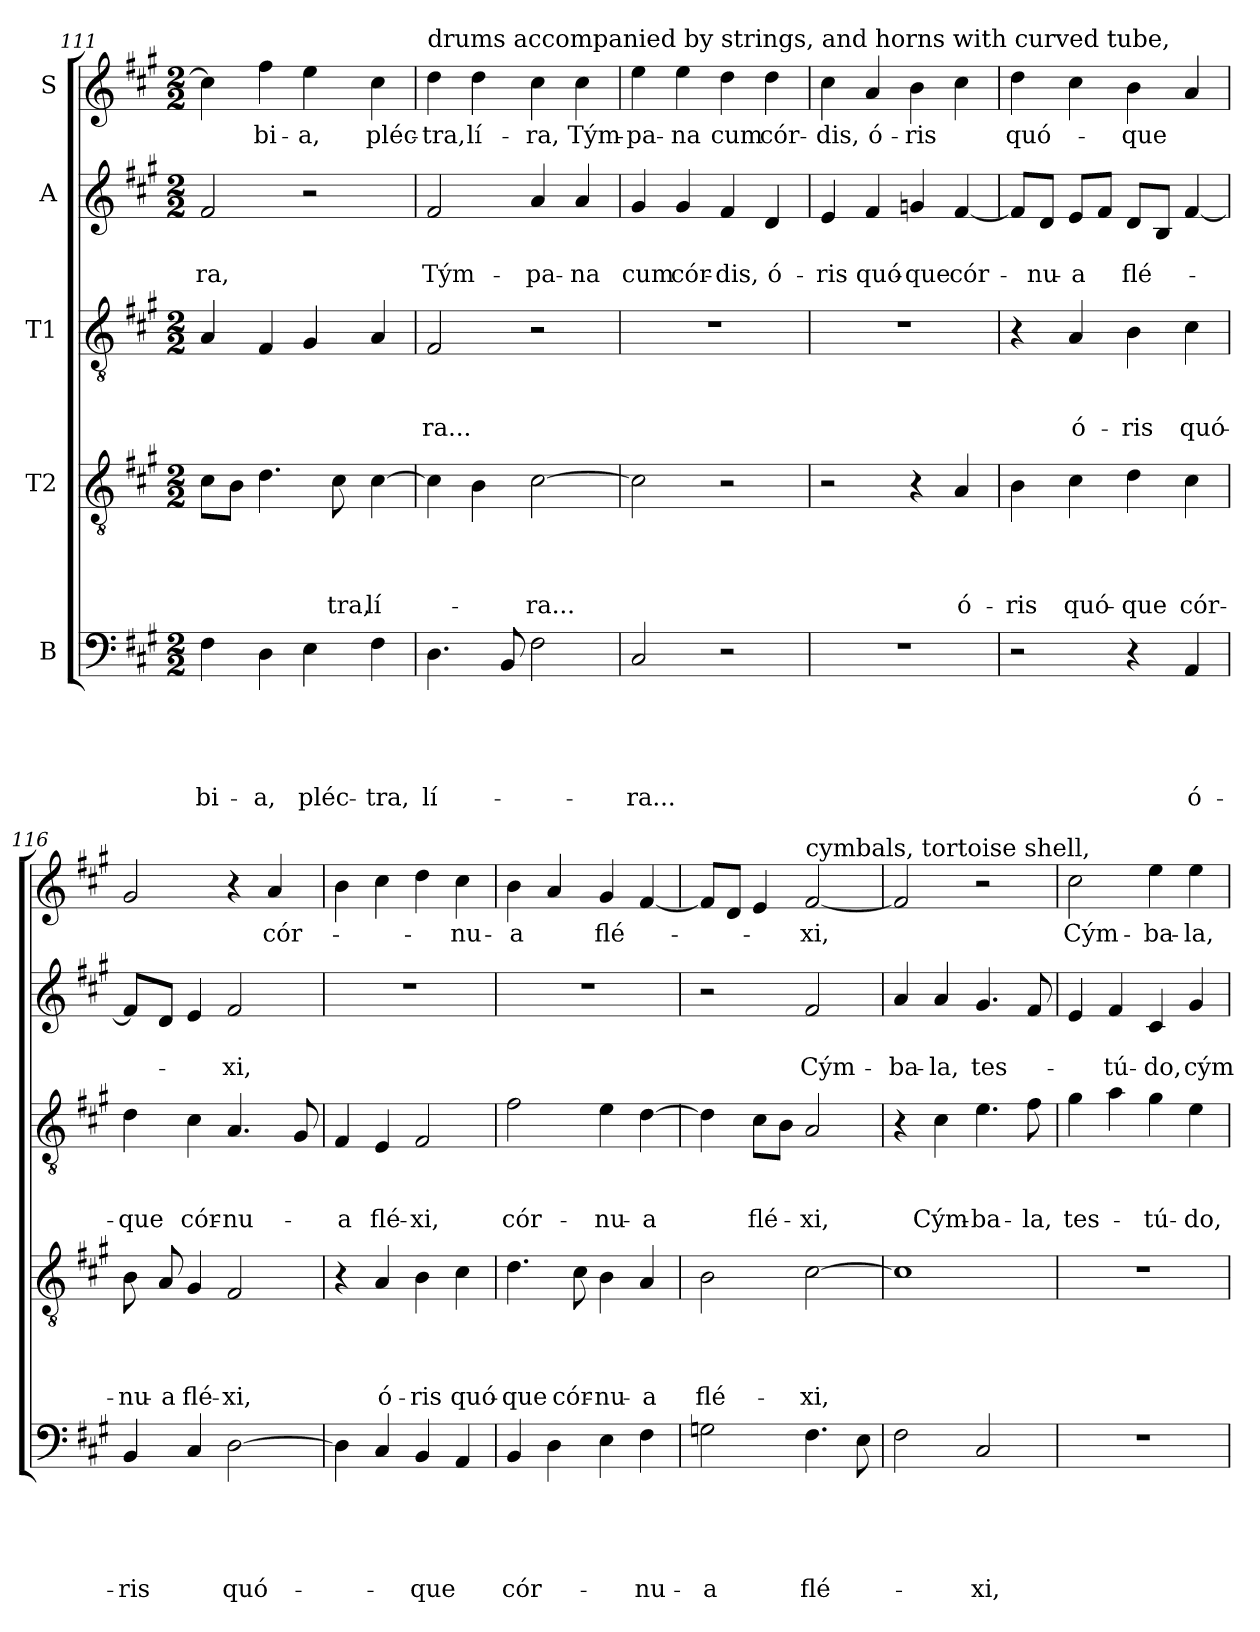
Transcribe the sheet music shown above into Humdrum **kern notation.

**kern	**text	**text	**text	**text	**text	**kern	**text	**text	**text	**text	**kern	**text	**text	**text	**kern	**text	**text	**kern	**text
*part5	*part5	*part5	*part5	*part5	*part5	*part4	*part4	*part4	*part4	*part4	*part3	*part3	*part3	*part3	*part2	*part2	*part2	*part1	*part1
*staff5	*staff5	*staff5	*staff5	*staff5	*staff5	*staff4	*staff4	*staff4	*staff4	*staff4	*staff3	*staff3	*staff3	*staff3	*staff2	*staff2	*staff2	*staff1	*staff1
*I"B	*	*	*	*	*	*I"T2	*	*	*	*	*I"T1	*	*	*	*I"A	*	*	*I"S	*
*clefF4	*	*	*	*	*	*clefGv2	*	*	*	*	*clefGv2	*	*	*	*clefG2	*	*	*clefG2	*
*k[f#c#g#]	*	*	*	*	*	*k[f#c#g#]	*	*	*	*	*k[f#c#g#]	*	*	*	*k[f#c#g#]	*	*	*k[f#c#g#]	*
*A:	*	*	*	*	*	*A:	*	*	*	*	*A:	*	*	*	*A:	*	*	*A:	*
*M2/2	*	*	*	*	*	*M2/2	*	*	*	*	*M2/2	*	*	*	*M2/2	*	*	*M2/2	*
=111	=111	=111	=111	=111	=111	=111	=111	=111	=111	=111	=111	=111	=111	=111	=111	=111	=111	=111	=111
!	!	!	!	!	!LO:LY:b	!	!	!	!	!	!	!	!	!	!	!	!LO:LY:b	!	!
4F#\	.	.	.	.	-bi-	8c#\L	.	.	.	.	4A/	.	.	.	2f#/	.	-ra,	4cc#\]	.
.	.	.	.	.	.	8B\J	.	.	.	.	.	.	.	.	.	.	.	.	.
!	!	!	!	!	!LO:LY:b	!	!	!	!	!	!	!	!	!	!	!	!	!	!LO:LY:b
4D\	.	.	.	.	-a,	4.d\	.	.	.	.	4F#/	.	.	.	.	.	.	4ff#\	-bi-
!	!	!	!	!	!LO:LY:b	!	!	!	!	!	!	!	!	!	!	!	!	!	!LO:LY:b
4E\	.	.	.	.	pléc-	.	.	.	.	.	4G#/	.	.	.	2r	.	.	4ee\	-a,
!	!	!	!	!	!	!	!	!	!	!LO:LY:b	!	!	!	!	!	!	!	!	!
.	.	.	.	.	.	8c#\	.	.	.	-tra,	.	.	.	.	.	.	.	.	.
!	!	!	!	!	!LO:LY:b	!	!	!	!	!LO:LY:b	!	!	!	!	!	!	!	!	!LO:LY:b
4F#\	.	.	.	.	-tra,	[4c#\	.	.	.	lí-	4A/	.	.	.	.	.	.	4cc#\	pléc-
=112	=112	=112	=112	=112	=112	=112	=112	=112	=112	=112	=112	=112	=112	=112	=112	=112	=112	=112	=112
!	!	!	!	!	!	!	!	!	!	!	!	!	!	!	!	!	!	!LO:TX:a:t=drums accompanied by strings, and horns with curved tube,	!
!	!	!	!	!	!LO:LY:b	!	!	!	!	!	!	!	!	!LO:LY:b	!	!	!LO:LY:b	!	!LO:LY:b
4.D\	.	.	.	.	lí-	4c#\]	.	.	.	.	2F#/	.	.	-ra...	2f#/	.	Tým-	4dd\	-tra,
!	!	!	!	!	!	!	!	!	!	!	!	!	!	!	!	!	!	!	!LO:LY:b
.	.	.	.	.	.	4B\	.	.	.	.	.	.	.	.	.	.	.	4dd\	lí-
8BB/	.	.	.	.	.	.	.	.	.	.	.	.	.	.	.	.	.	.	.
!	!	!	!	!	!	!	!	!	!	!LO:LY:b	!	!	!	!	!	!	!LO:LY:b	!	!LO:LY:b
2F#\	.	.	.	.	.	[2c#\	.	.	.	-ra...	2r	.	.	.	4a/	.	-pa-	4cc#\	-ra,
!	!	!	!	!	!	!	!	!	!	!	!	!	!	!	!	!	!LO:LY:b	!	!LO:LY:b
.	.	.	.	.	.	.	.	.	.	.	.	.	.	.	4a/	.	-na	4cc#\	Tým-
!!LO:LB:g=z
=113	=113	=113	=113	=113	=113	=113	=113	=113	=113	=113	=113	=113	=113	=113	=113	=113	=113	=113	=113
!	!	!	!	!	!LO:LY:b	!	!	!	!	!	!	!	!	!	!	!	!LO:LY:b	!	!LO:LY:b
2C#/	.	.	.	.	-ra...	2c#\]	.	.	.	.	1r	.	.	.	4g#/	.	cum	4ee\	-pa-
!	!	!	!	!	!	!	!	!	!	!	!	!	!	!	!	!	!LO:LY:b	!	!LO:LY:b
.	.	.	.	.	.	.	.	.	.	.	.	.	.	.	4g#/	.	cór-	4ee\	-na
!	!	!	!	!	!	!	!	!	!	!	!	!	!	!	!	!	!LO:LY:b	!	!LO:LY:b
2r	.	.	.	.	.	2r	.	.	.	.	.	.	.	.	4f#/	.	-dis,	4dd\	cum
!	!	!	!	!	!	!	!	!	!	!	!	!	!	!	!	!	!LO:LY:b	!	!LO:LY:b
.	.	.	.	.	.	.	.	.	.	.	.	.	.	.	4d/	.	ó-	4dd\	cór-
=114	=114	=114	=114	=114	=114	=114	=114	=114	=114	=114	=114	=114	=114	=114	=114	=114	=114	=114	=114
!	!	!	!	!	!	!	!	!	!	!	!	!	!	!	!	!	!LO:LY:b	!	!LO:LY:b
1r	.	.	.	.	.	2r	.	.	.	.	1r	.	.	.	4e/	.	-ris	4cc#\	-dis,
!	!	!	!	!	!	!	!	!	!	!	!	!	!	!	!	!	!LO:LY:b	!	!LO:LY:b
.	.	.	.	.	.	.	.	.	.	.	.	.	.	.	4f#/	.	quó-	4a/	ó-
!	!	!	!	!	!	!	!	!	!	!	!	!	!	!	!	!	!LO:LY:b	!	!LO:LY:b
.	.	.	.	.	.	4r	.	.	.	.	.	.	.	.	4gni/	.	-que	4b\	-ris
!	!	!	!	!	!	!	!	!	!	!LO:LY:b	!	!	!	!	!	!	!LO:LY:b	!	!
.	.	.	.	.	.	4A/	.	.	.	ó-	.	.	.	.	[4f#/	.	cór-	4cc#\	.
=115	=115	=115	=115	=115	=115	=115	=115	=115	=115	=115	=115	=115	=115	=115	=115	=115	=115	=115	=115
!	!	!	!	!	!	!	!	!	!	!LO:LY:b	!	!	!	!	!	!	!	!	!LO:LY:b
2r	.	.	.	.	.	4B\	.	.	.	-ris	4r	.	.	.	8f#/L]	.	.	4dd\	quó-
!	!	!	!	!	!	!	!	!	!	!	!	!	!	!	!	!	!LO:LY:b	!	!
.	.	.	.	.	.	.	.	.	.	.	.	.	.	.	8d/J	.	-nu-	.	.
!	!	!	!	!	!	!	!	!	!	!LO:LY:b	!	!	!	!LO:LY:b	!	!	!LO:LY:b	!	!
.	.	.	.	.	.	4c#\	.	.	.	quó-	4A/	.	.	ó-	8e/L	.	-a	4cc#\	.
.	.	.	.	.	.	.	.	.	.	.	.	.	.	.	8f#/J	.	.	.	.
!	!	!	!	!	!	!	!	!	!	!LO:LY:b	!	!	!	!LO:LY:b	!	!	!LO:LY:b	!	!LO:LY:b
4r	.	.	.	.	.	4d\	.	.	.	-que	4B\	.	.	-ris	8d/L	.	flé-	4b\	-que
.	.	.	.	.	.	.	.	.	.	.	.	.	.	.	8B/J	.	.	.	.
!	!	!	!	!	!LO:LY:b	!	!	!	!	!LO:LY:b	!	!	!	!LO:LY:b	!	!	!	!	!
4AA/	.	.	.	.	ó-	4c#\	.	.	.	cór-	4c#\	.	.	quó-	[4f#/	.	.	4a/	.
=116	=116	=116	=116	=116	=116	=116	=116	=116	=116	=116	=116	=116	=116	=116	=116	=116	=116	=116	=116
!	!	!	!	!	!LO:LY:b	!	!	!	!	!LO:LY:b	!	!	!	!LO:LY:b	!	!	!	!	!
4BB/	.	.	.	.	-ris	8B\	.	.	.	-nu-	4d\	.	.	-que	8f#/L]	.	.	2g#/	.
!	!	!	!	!	!	!	!	!	!	!LO:LY:b	!	!	!	!	!	!	!	!	!
.	.	.	.	.	.	8A/	.	.	.	-a	.	.	.	.	8d/J	.	.	.	.
!	!	!	!	!	!	!	!	!	!	!LO:LY:b	!	!	!	!LO:LY:b	!	!	!	!	!
4C#/	.	.	.	.	.	4G#/	.	.	.	flé-	4c#\	.	.	cór-	4e/	.	.	.	.
!	!	!	!	!	!LO:LY:b	!	!	!	!	!LO:LY:b	!	!	!	!LO:LY:b	!	!	!LO:LY:b	!	!
[2D\	.	.	.	.	quó-	2F#/	.	.	.	-xi,	4.A/	.	.	-nu-	2f#/	.	-xi,	4r	.
!	!	!	!	!	!	!	!	!	!	!	!	!	!	!	!	!	!	!	!LO:LY:b
.	.	.	.	.	.	.	.	.	.	.	.	.	.	.	.	.	.	4a/	cór-
.	.	.	.	.	.	.	.	.	.	.	8G#/	.	.	.	.	.	.	.	.
=117	=117	=117	=117	=117	=117	=117	=117	=117	=117	=117	=117	=117	=117	=117	=117	=117	=117	=117	=117
!	!	!	!	!	!	!	!	!	!	!	!	!	!	!LO:LY:b	!	!	!	!	!
4D\]	.	.	.	.	.	4r	.	.	.	.	4F#/	.	.	-a	1r	.	.	4b\	.
!	!	!	!	!	!	!	!	!	!	!LO:LY:b	!	!	!	!LO:LY:b	!	!	!	!	!
4C#/	.	.	.	.	.	4A/	.	.	.	ó-	4E/	.	.	flé-	.	.	.	4cc#\	.
!	!	!	!	!	!LO:LY:b	!	!	!	!	!LO:LY:b	!	!	!	!LO:LY:b	!	!	!	!	!
4BB/	.	.	.	.	-que	4B\	.	.	.	-ris	2F#/	.	.	-xi,	.	.	.	4dd\	.
!	!	!	!	!	!	!	!	!	!	!LO:LY:b	!	!	!	!	!	!	!	!	!LO:LY:b
4AA/	.	.	.	.	.	4c#\	.	.	.	quó-	.	.	.	.	.	.	.	4cc#\	-nu-
!!LO:PB:g=z
=118	=118	=118	=118	=118	=118	=118	=118	=118	=118	=118	=118	=118	=118	=118	=118	=118	=118	=118	=118
!	!	!	!	!	!LO:LY:b	!	!	!	!	!LO:LY:b	!	!	!	!LO:LY:b	!	!	!	!	!LO:LY:b
4BB/	.	.	.	.	cór-	4.d\	.	.	.	-que	2f#\	.	.	cór-	1r	.	.	4b\	-a
4D\	.	.	.	.	.	.	.	.	.	.	.	.	.	.	.	.	.	4a/	.
!	!	!	!	!	!	!	!	!	!	!LO:LY:b	!	!	!	!	!	!	!	!	!
.	.	.	.	.	.	8c#\	.	.	.	cór-	.	.	.	.	.	.	.	.	.
!	!	!	!	!	!	!	!	!	!	!LO:LY:b	!	!	!	!LO:LY:b	!	!	!	!	!LO:LY:b
4E\	.	.	.	.	.	4B\	.	.	.	-nu-	4e\	.	.	-nu-	.	.	.	4g#/	flé-
!	!	!	!	!	!LO:LY:b	!	!	!	!	!LO:LY:b	!	!	!	!LO:LY:b	!	!	!	!	!
4F#\	.	.	.	.	-nu-	4A/	.	.	.	-a	[4d\	.	.	-a	.	.	.	[4f#/	.
=119	=119	=119	=119	=119	=119	=119	=119	=119	=119	=119	=119	=119	=119	=119	=119	=119	=119	=119	=119
!	!	!	!	!	!LO:LY:b	!	!	!	!	!LO:LY:b	!	!	!	!	!	!	!	!	!
2Gni\	.	.	.	.	-a	2B\	.	.	.	flé-	4d\]	.	.	.	2r	.	.	8f#/L]	.
.	.	.	.	.	.	.	.	.	.	.	.	.	.	.	.	.	.	8d/J	.
!	!	!	!	!	!	!	!	!	!	!	!	!	!	!LO:LY:b	!	!	!	!	!
.	.	.	.	.	.	.	.	.	.	.	8c#\L	.	.	flé-	.	.	.	4e/	.
.	.	.	.	.	.	.	.	.	.	.	8B\J	.	.	.	.	.	.	.	.
!	!	!	!	!	!	!	!	!	!	!	!	!	!	!	!	!	!	!LO:TX:a:t=cymbals, tortoise shell,	!
!	!	!	!	!	!LO:LY:b	!	!	!	!	!LO:LY:b	!	!	!	!LO:LY:b	!	!	!LO:LY:b	!	!LO:LY:b
4.F#\	.	.	.	.	flé-	[2c#\	.	.	.	-xi,	2A/	.	.	-xi,	2f#/	.	Cým-	[2f#/	-xi,
8E\	.	.	.	.	.	.	.	.	.	.	.	.	.	.	.	.	.	.	.
=120	=120	=120	=120	=120	=120	=120	=120	=120	=120	=120	=120	=120	=120	=120	=120	=120	=120	=120	=120
!	!	!	!	!	!	!	!	!	!	!	!	!	!	!	!	!	!LO:LY:b	!	!
2F#\	.	.	.	.	.	1c#]	.	.	.	.	4r	.	.	.	4a/	.	-ba-	2f#/]	.
!	!	!	!	!	!	!	!	!	!	!	!	!	!	!LO:LY:b	!	!	!LO:LY:b	!	!
.	.	.	.	.	.	.	.	.	.	.	4c#\	.	.	Cým-	4a/	.	-la,	.	.
!	!	!	!	!	!LO:LY:b	!	!	!	!	!	!	!	!	!LO:LY:b	!	!	!LO:LY:b	!	!
2C#/	.	.	.	.	-xi,	.	.	.	.	.	4.e\	.	.	-ba-	4.g#/	.	tes-	2r	.
!	!	!	!	!	!	!	!	!	!	!	!	!	!	!LO:LY:b	!	!	!	!	!
.	.	.	.	.	.	.	.	.	.	.	8f#\	.	.	-la,	8f#/	.	.	.	.
=121	=121	=121	=121	=121	=121	=121	=121	=121	=121	=121	=121	=121	=121	=121	=121	=121	=121	=121	=121
!	!	!	!	!	!	!	!	!	!	!	!	!	!	!LO:LY:b	!	!	!	!	!LO:LY:b
1r	.	.	.	.	.	1r	.	.	.	.	4g#\	.	.	tes-	4e/	.	.	2cc#\	Cým-
!	!	!	!	!	!	!	!	!	!	!	!	!	!	!	!	!	!LO:LY:b	!	!
.	.	.	.	.	.	.	.	.	.	.	4a\	.	.	.	4f#/	.	-tú-	.	.
!	!	!	!	!	!	!	!	!	!	!	!	!	!	!LO:LY:b	!	!	!LO:LY:b	!	!LO:LY:b
.	.	.	.	.	.	.	.	.	.	.	4g#\	.	.	-tú-	4c#/	.	-do,	4ee\	-ba-
!	!	!	!	!	!	!	!	!	!	!	!	!	!	!LO:LY:b	!	!	!LO:LY:b	!	!LO:LY:b
.	.	.	.	.	.	.	.	.	.	.	4e\	.	.	-do,	4g#/	.	cým-	4ee\	-la,
=	=	=	=	=	=	=	=	=	=	=	=	=	=	=	=	=	=	=	=
*-	*-	*-	*-	*-	*-	*-	*-	*-	*-	*-	*-	*-	*-	*-	*-	*-	*-	*-	*-
